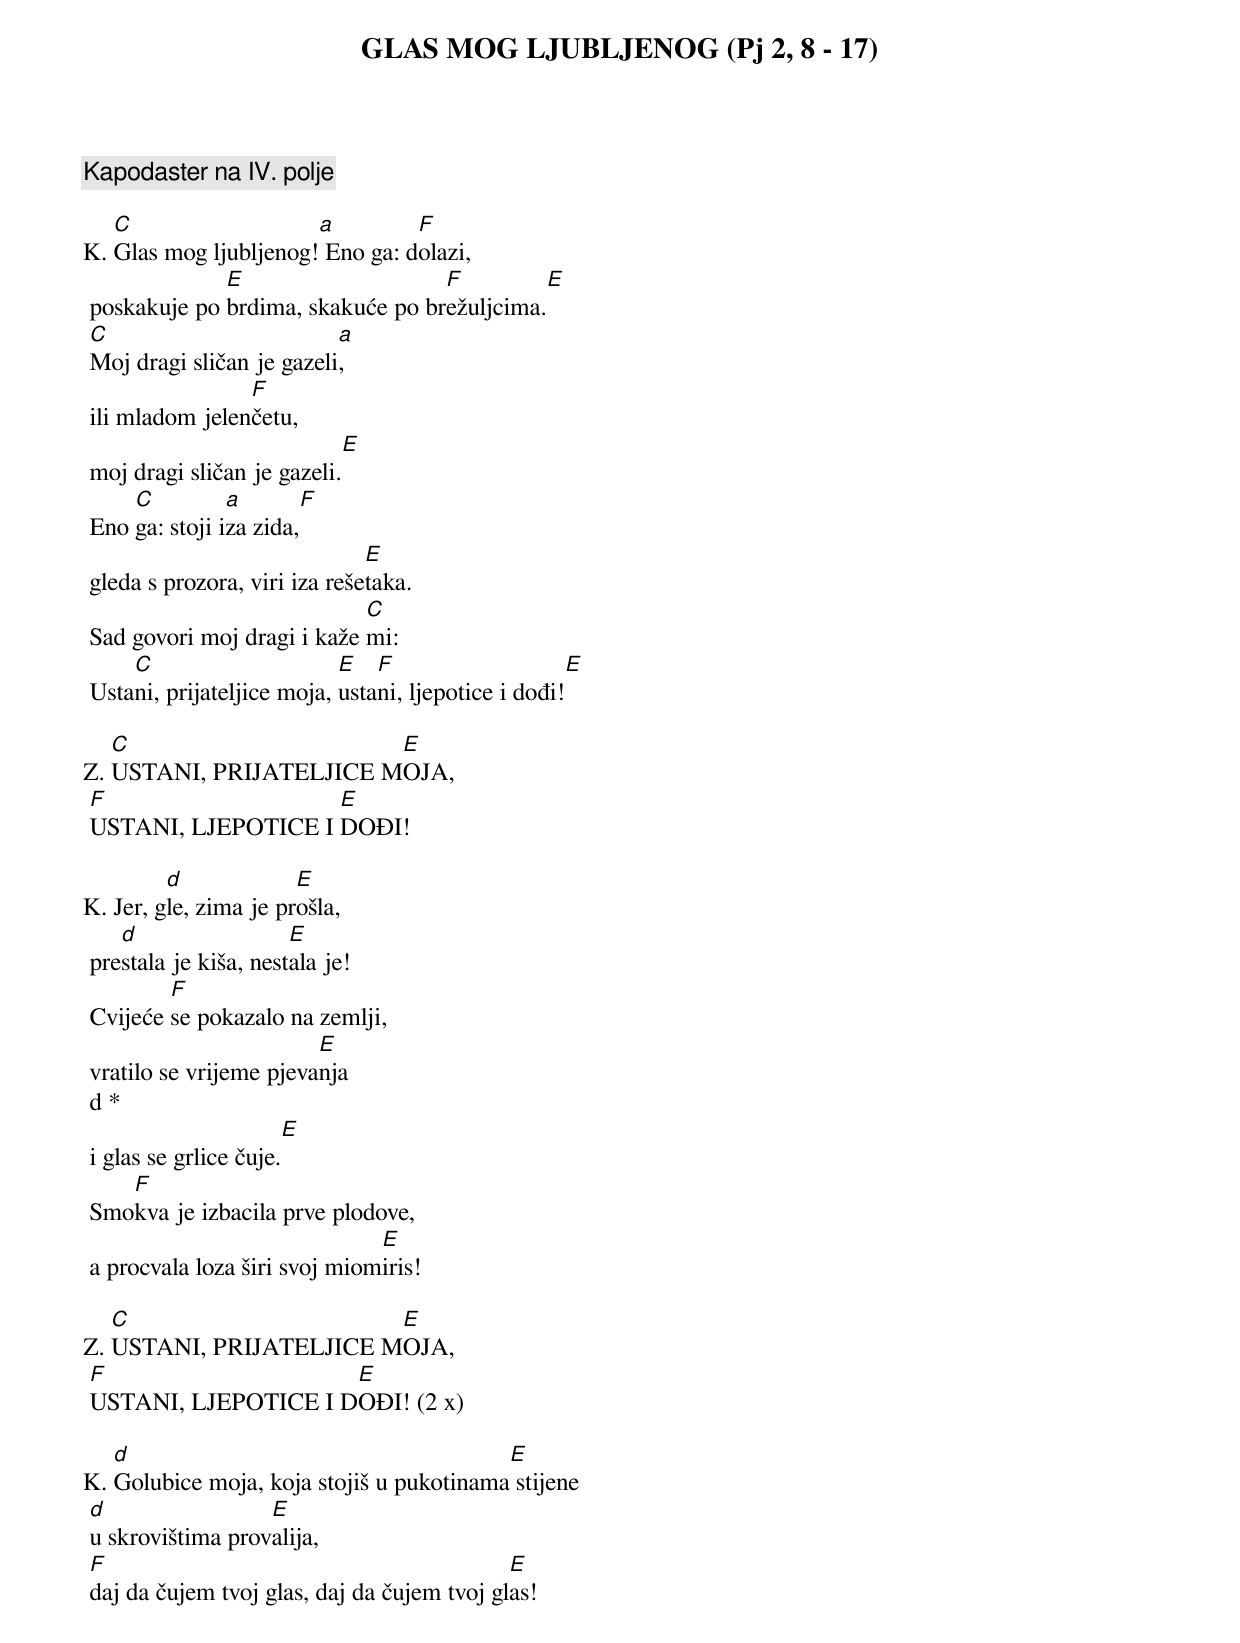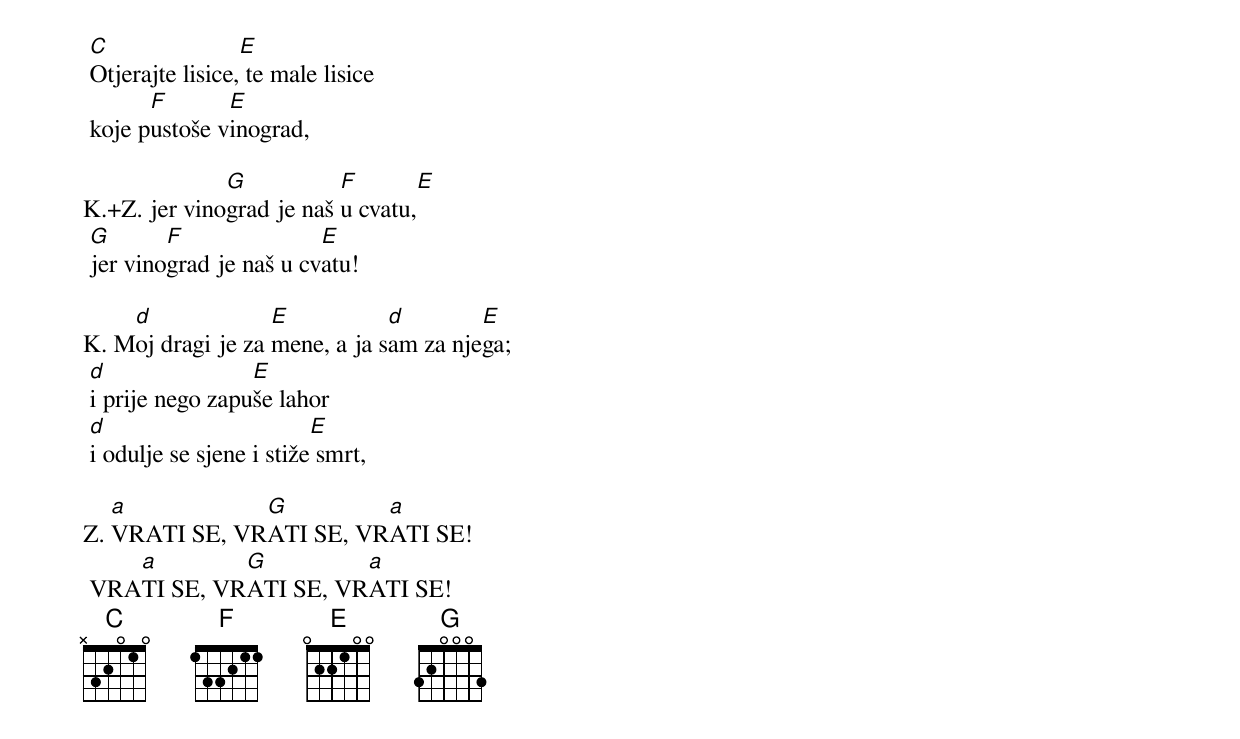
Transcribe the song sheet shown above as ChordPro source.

{title: GLAS MOG LJUBLJENOG (Pj 2, 8 - 17)}

{comment: Kapodaster na IV. polje}

K.	[C]Glas mog ljubljenog![a] Eno ga: d[F]olazi,
	poskakuje po [E]brdima, skakuće po br[F]ežuljcima.[E]
	[C]Moj dragi sličan je gazeli[a],
	ili mladom jelen[F]četu,
	moj dragi sličan je gazeli.[E]
	Eno [C]ga: stoji i[a]za zida,[F]
	gleda s prozora, viri iza reše[E]taka.
	Sad govori moj dragi i kaže [C]mi:
	Usta[C]ni, prijateljice moja, [E]usta[F]ni, ljepotice i dođi![E]

Z.	[C]USTANI, PRIJATELJICE M[E]OJA,
	[F]USTANI, LJEPOTICE I [E]DOĐI!

K.	Jer, g[d]le, zima je pr[E]ošla,
	pre[d]stala je kiša, nest[E]ala je!
	Cvijeće [F]se pokazalo na zemlji,
	vratilo se vrijeme pjeva[E]nja
	d *
	i glas se grlice čuje.[E]
	Smo[F]kva je izbacila prve plodove,
	a procvala loza širi svoj miom[E]iris!

Z.	[C]USTANI, PRIJATELJICE M[E]OJA,
	[F]USTANI, LJEPOTICE I D[E]OĐI! (2 x)

K.	[d]Golubice moja, koja stojiš u pukotinama[E] stijene
	[d]u skrovištima prov[E]alija,
	[F]daj da čujem tvoj glas, daj da čujem tvoj gl[E]as!
	[C]Otjerajte lisice,[E] te male lisice
	koje p[F]ustoše v[E]inograd,

K.+Z.	jer vino[G]grad je naš [F]u cvatu,[E]
	[G]jer vino[F]grad je naš u cv[E]atu!

K.	M[d]oj dragi je za [E]mene, a ja s[d]am za nje[E]ga;
	[d]i prije nego zapu[E]še lahor
	[d]i odulje se sjene i stiže[E] smrt,

Z.	[a]VRATI SE, VR[G]ATI SE, VR[a]ATI SE!
	VRA[a]TI SE, VR[G]ATI SE, VR[a]ATI SE!
